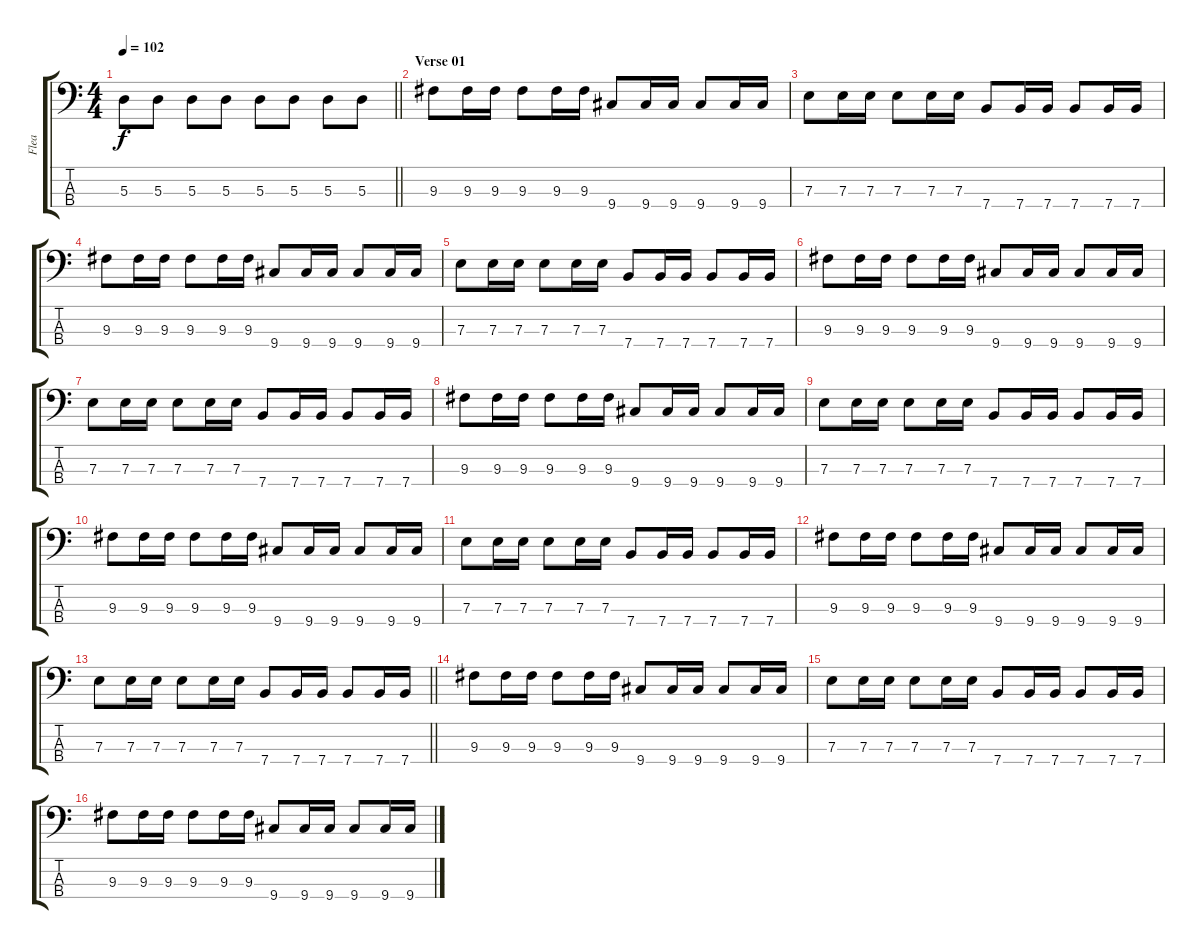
\track ("Flea" "Flea") {instrument electricbassfinger}
\staff {score tabs}
\tuning (G2 D2 A1 E1) {hide}
\ts (4 4)
\tempo 102
\clef f4
\barLineRight lightlight
\ks c
5.3.8{dy f} 5.3.8 5.3.8 5.3.8 5.3.8 5.3.8 5.3.8 5.3.8 |
\section ("" "Verse 01")
9.3.8 9.3.16 9.3.16 9.3.8 9.3.16 9.3.16 9.4.8 9.4.16 9.4.16 9.4.8 9.4.16 9.4.16 |
7.3.8 7.3.16 7.3.16 7.3.8 7.3.16 7.3.16 7.4.8 7.4.16 7.4.16 7.4.8 7.4.16 7.4.16 |
9.3.8 9.3.16 9.3.16 9.3.8 9.3.16 9.3.16 9.4.8 9.4.16 9.4.16 9.4.8 9.4.16 9.4.16 |
7.3.8 7.3.16 7.3.16 7.3.8 7.3.16 7.3.16 7.4.8 7.4.16 7.4.16 7.4.8 7.4.16 7.4.16 |
9.3.8 9.3.16 9.3.16 9.3.8 9.3.16 9.3.16 9.4.8 9.4.16 9.4.16 9.4.8 9.4.16 9.4.16 |
7.3.8 7.3.16 7.3.16 7.3.8 7.3.16 7.3.16 7.4.8 7.4.16 7.4.16 7.4.8 7.4.16 7.4.16 |
9.3.8 9.3.16 9.3.16 9.3.8 9.3.16 9.3.16 9.4.8 9.4.16 9.4.16 9.4.8 9.4.16 9.4.16 |
7.3.8 7.3.16 7.3.16 7.3.8 7.3.16 7.3.16 7.4.8 7.4.16 7.4.16 7.4.8 7.4.16 7.4.16 |
9.3.8 9.3.16 9.3.16 9.3.8 9.3.16 9.3.16 9.4.8 9.4.16 9.4.16 9.4.8 9.4.16 9.4.16 |
7.3.8 7.3.16 7.3.16 7.3.8 7.3.16 7.3.16 7.4.8 7.4.16 7.4.16 7.4.8 7.4.16 7.4.16 |
9.3.8 9.3.16 9.3.16 9.3.8 9.3.16 9.3.16 9.4.8 9.4.16 9.4.16 9.4.8 9.4.16 9.4.16 |
\barLineRight lightlight
7.3.8 7.3.16 7.3.16 7.3.8 7.3.16 7.3.16 7.4.8 7.4.16 7.4.16 7.4.8 7.4.16 7.4.16 |
9.3.8 9.3.16 9.3.16 9.3.8 9.3.16 9.3.16 9.4.8 9.4.16 9.4.16 9.4.8 9.4.16 9.4.16 |
7.3.8 7.3.16 7.3.16 7.3.8 7.3.16 7.3.16 7.4.8 7.4.16 7.4.16 7.4.8 7.4.16 7.4.16 |
9.3.8 9.3.16 9.3.16 9.3.8 9.3.16 9.3.16 9.4.8 9.4.16 9.4.16 9.4.8 9.4.16 9.4.16
